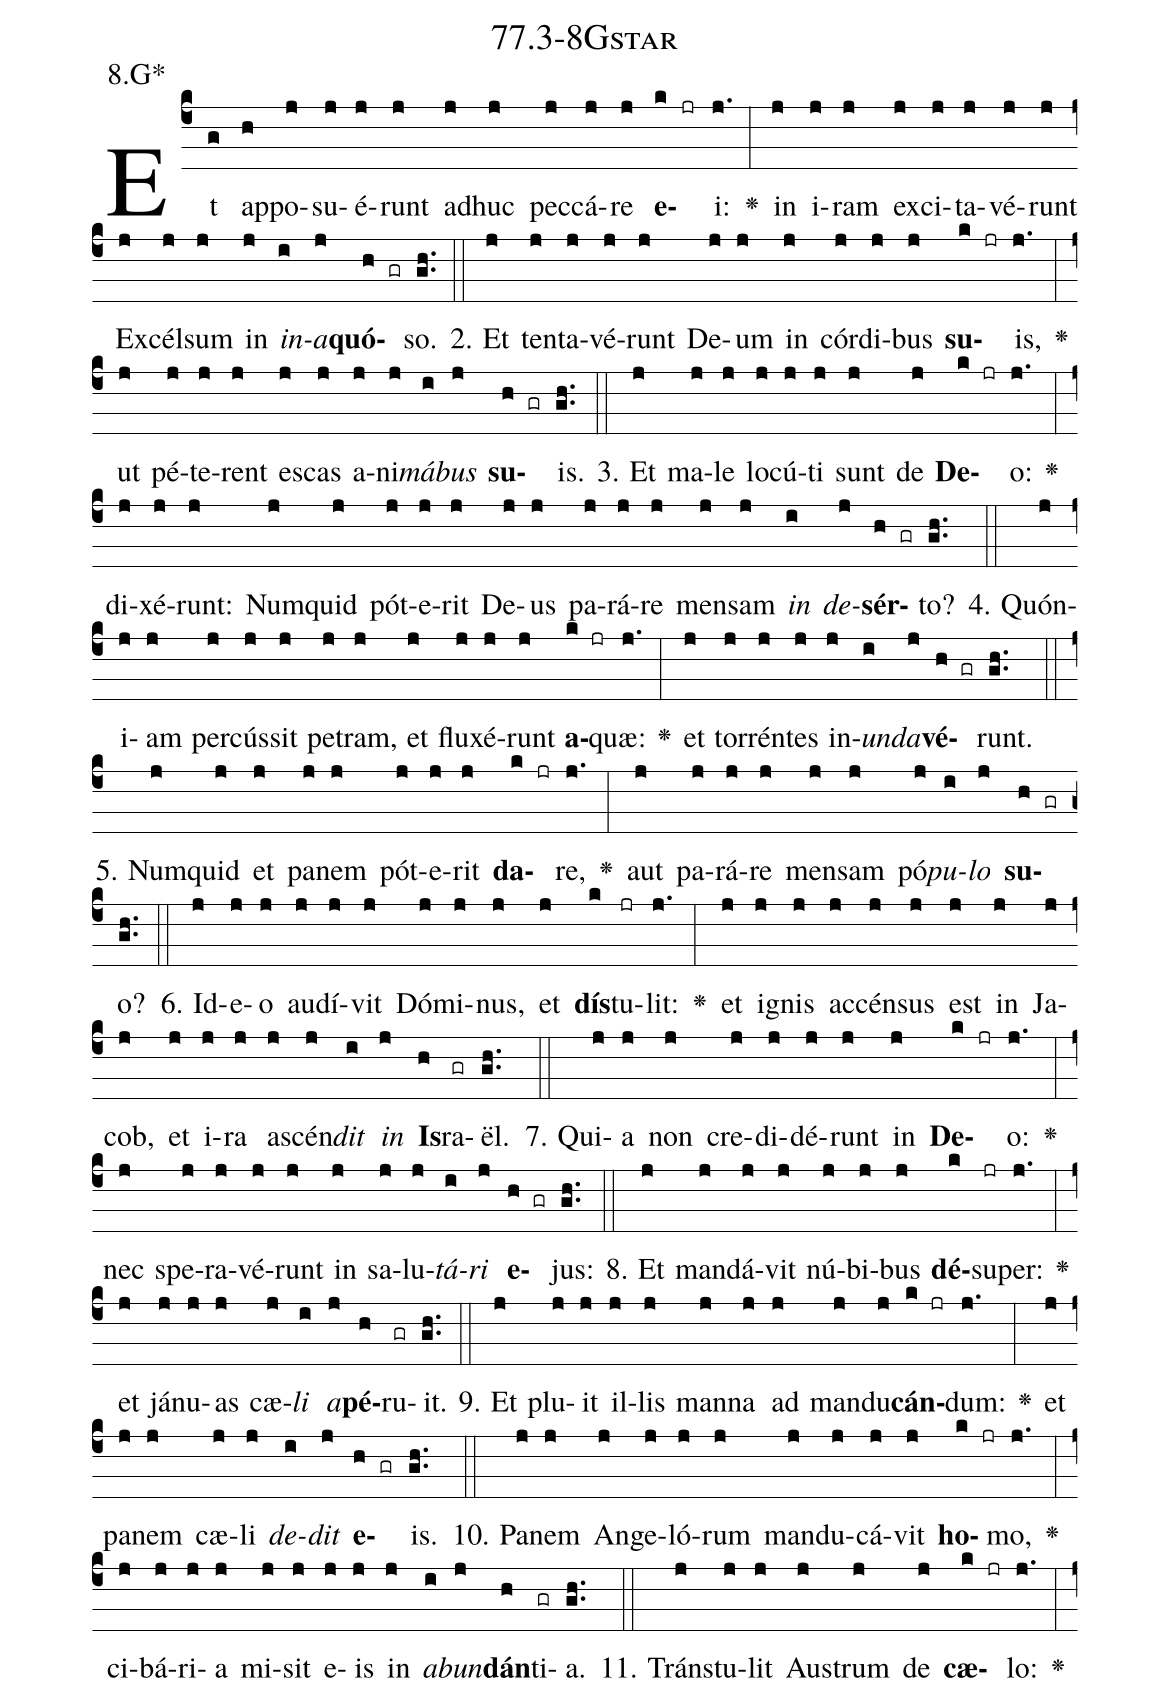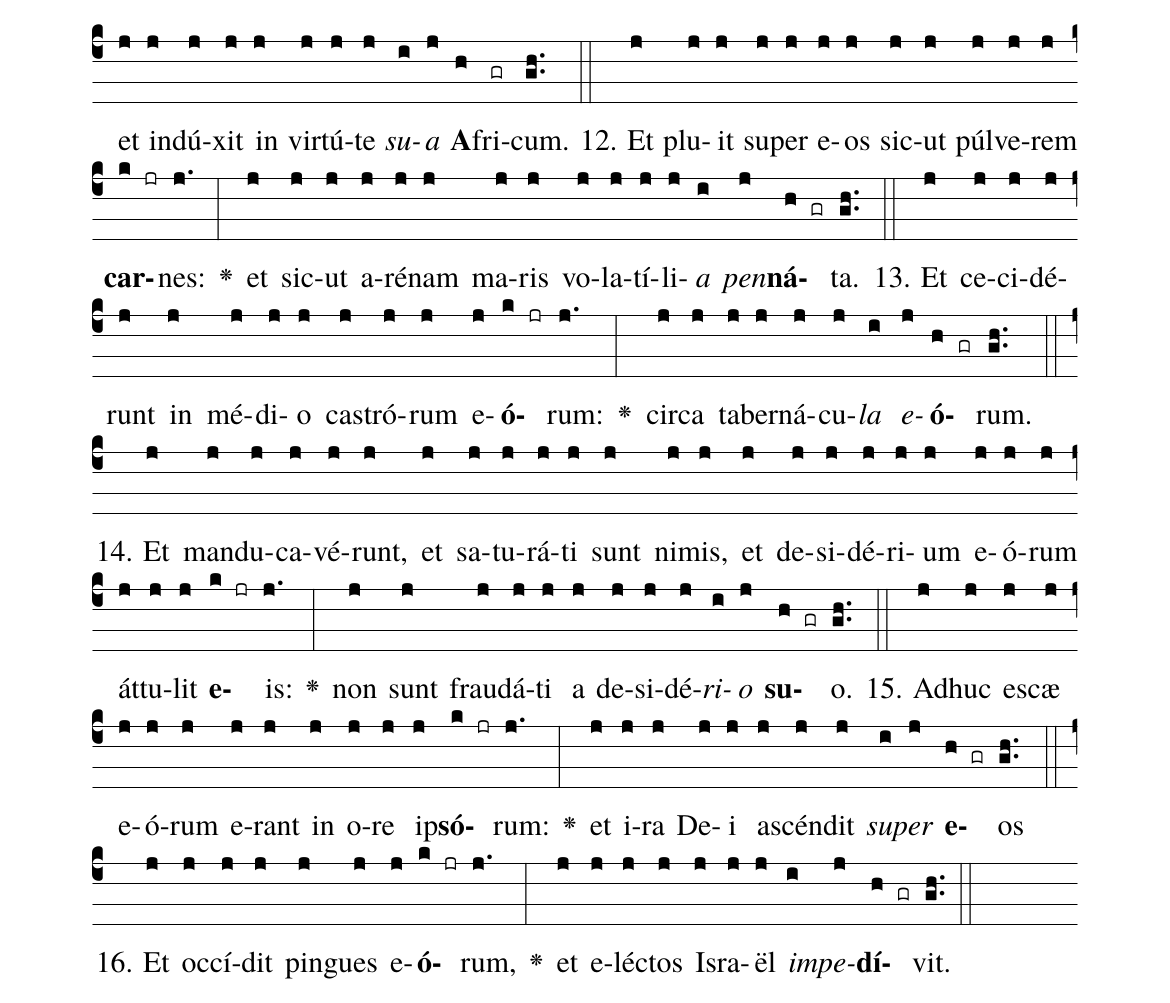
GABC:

name: 77.3-8Gstar;
annotation: 8.G*;
%%
(c4)Et(g) ap(h)po(j)su(j)é(j)runt(j) ad(j)huc(j) pec(j)cá(j)re(j) <b>e</b>(k jr)i:(j.) <v>\greheightstar</v>(:) in(j) i(j)ram(j) ex(j)ci(j)ta(j)vé(j)runt(j) Ex(j)cél(j)sum(j) in(j) <i>in</i>(i)<i>a</i>(j)<b>quó</b>(h gr)so.(gh..) (::)
2. Et(j) ten(j)ta(j)vé(j)runt(j) De(j)um(j) in(j) cór(j)di(j)bus(j) <b>su</b>(k jr)is,(j.) <v>\greheightstar</v>(:) ut(j) pé(j)te(j)rent(j) es(j)cas(j) a(j)ni(j)<i>má</i>(i)<i>bus</i>(j) <b>su</b>(h gr)is.(gh..) (::)
3. Et(j) ma(j)le(j) lo(j)cú(j)ti(j) sunt(j) de(j) <b>De</b>(k jr)o:(j.) <v>\greheightstar</v>(:) di(j)xé(j)runt:(j) Num(j)quid(j) pót(j)e(j)rit(j) De(j)us(j) pa(j)rá(j)re(j) men(j)sam(j) <i>in</i>(i) <i>de</i>(j)<b>sér</b>(h gr)to?(gh..) (::)
4. Quón(j)i(j)am(j) per(j)cús(j)sit(j) pe(j)tram,(j) et(j) flu(j)xé(j)runt(j) <b>a</b>(k jr)quæ:(j.) <v>\greheightstar</v>(:) et(j) tor(j)rén(j)tes(j) in(j)<i>un</i>(i)<i>da</i>(j)<b>vé</b>(h gr)runt.(gh..) (::)
5. Num(j)quid(j) et(j) pa(j)nem(j) pót(j)e(j)rit(j) <b>da</b>(k jr)re,(j.) <v>\greheightstar</v>(:) aut(j) pa(j)rá(j)re(j) men(j)sam(j) pó(j)<i>pu</i>(i)<i>lo</i>(j) <b>su</b>(h gr)o?(gh..) (::)
6. Id(j)e(j)o(j) au(j)dí(j)vit(j) Dó(j)mi(j)nus,(j) et(j) <b>dís</b>(k)tu(jr)lit:(j.) <v>\greheightstar</v>(:) et(j) i(j)gnis(j) ac(j)cén(j)sus(j) est(j) in(j) Ja(j)cob,(j) et(j) i(j)ra(j) a(j)scén(j)<i>dit</i>(i) <i>in</i>(j) <b>Is</b>(h)ra(gr)ël.(gh..) (::)
7. Qui(j)a(j) non(j) cre(j)di(j)dé(j)runt(j) in(j) <b>De</b>(k jr)o:(j.) <v>\greheightstar</v>(:) nec(j) spe(j)ra(j)vé(j)runt(j) in(j) sa(j)lu(j)<i>tá</i>(i)<i>ri</i>(j) <b>e</b>(h gr)jus:(gh..) (::)
8. Et(j) man(j)dá(j)vit(j) nú(j)bi(j)bus(j) <b>dé</b>(k)su(jr)per:(j.) <v>\greheightstar</v>(:) et(j) já(j)nu(j)as(j) cæ(j)<i>li</i>(i) <i>a</i>(j)<b>pé</b>(h)ru(gr)it.(gh..) (::)
9. Et(j) plu(j)it(j) il(j)lis(j) man(j)na(j) ad(j) man(j)du(j)<b>cán</b>(k jr)dum:(j.) <v>\greheightstar</v>(:) et(j) pa(j)nem(j) cæ(j)li(j) <i>de</i>(i)<i>dit</i>(j) <b>e</b>(h gr)is.(gh..) (::)
10. Pa(j)nem(j) An(j)ge(j)ló(j)rum(j) man(j)du(j)cá(j)vit(j) <b>ho</b>(k jr)mo,(j.) <v>\greheightstar</v>(:) ci(j)bá(j)ri(j)a(j) mi(j)sit(j) e(j)is(j) in(j) <i>ab</i>(i)<i>un</i>(j)<b>dán</b>(h)ti(gr)a.(gh..) (::)
11. Tráns(j)tu(j)lit(j) Aus(j)trum(j) de(j) <b>cæ</b>(k jr)lo:(j.) <v>\greheightstar</v>(:) et(j) in(j)dú(j)xit(j) in(j) vir(j)tú(j)te(j) <i>su</i>(i)<i>a</i>(j) <b>A</b>(h)fri(gr)cum.(gh..) (::)
12. Et(j) plu(j)it(j) su(j)per(j) e(j)os(j) sic(j)ut(j) púl(j)ve(j)rem(j) <b>car</b>(k jr)nes:(j.) <v>\greheightstar</v>(:) et(j) sic(j)ut(j) a(j)ré(j)nam(j) ma(j)ris(j) vo(j)la(j)tí(j)li(j)<i>a</i>(i) <i>pen</i>(j)<b>ná</b>(h gr)ta.(gh..) (::)
13. Et(j) ce(j)ci(j)dé(j)runt(j) in(j) mé(j)di(j)o(j) cas(j)tró(j)rum(j) e(j)<b>ó</b>(k jr)rum:(j.) <v>\greheightstar</v>(:) cir(j)ca(j) ta(j)ber(j)ná(j)cu(j)<i>la</i>(i) <i>e</i>(j)<b>ó</b>(h gr)rum.(gh..) (::)
14. Et(j) man(j)du(j)ca(j)vé(j)runt,(j) et(j) sa(j)tu(j)rá(j)ti(j) sunt(j) ni(j)mis,(j) et(j) de(j)si(j)dé(j)ri(j)um(j) e(j)ó(j)rum(j) át(j)tu(j)lit(j) <b>e</b>(k jr)is:(j.) <v>\greheightstar</v>(:) non(j) sunt(j) frau(j)dá(j)ti(j) a(j) de(j)si(j)dé(j)<i>ri</i>(i)<i>o</i>(j) <b>su</b>(h gr)o.(gh..) (::)
15. Ad(j)huc(j) e(j)scæ(j) e(j)ó(j)rum(j) e(j)rant(j) in(j) o(j)re(j) ip(j)<b>só</b>(k jr)rum:(j.) <v>\greheightstar</v>(:) et(j) i(j)ra(j) De(j)i(j) a(j)scén(j)dit(j) <i>su</i>(i)<i>per</i>(j) <b>e</b>(h gr)os(gh..) (::)
16. Et(j) oc(j)cí(j)dit(j) pin(j)gues(j) e(j)<b>ó</b>(k jr)rum,(j.) <v>\greheightstar</v>(:) et(j) e(j)léc(j)tos(j) Is(j)ra(j)ël(j) <i>im</i>(i)<i>pe</i>(j)<b>dí</b>(h gr)vit.(gh..) (::)
